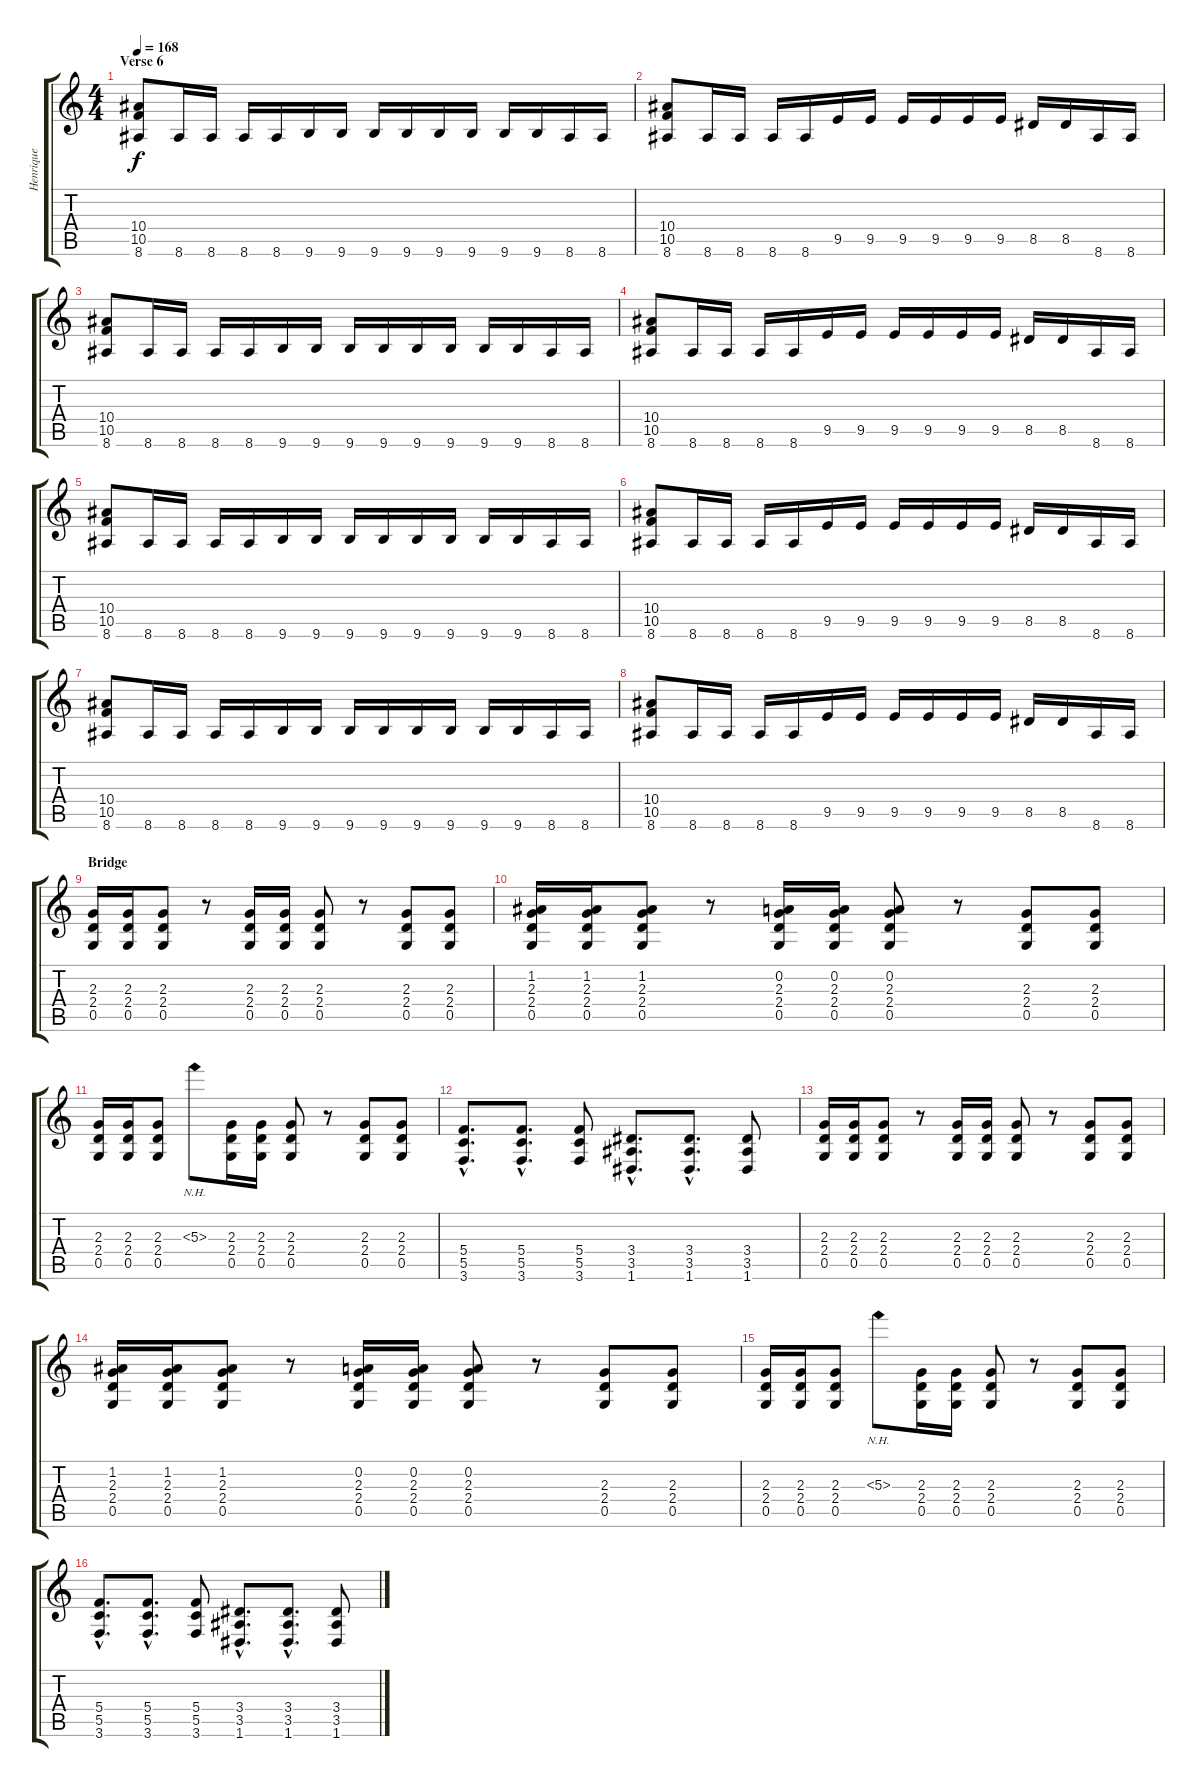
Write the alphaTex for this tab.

\track ("Henrique" "Henrique") {instrument distortionguitar}
\staff {score tabs}
\tuning (D4 A3 F3 C3 G2 D2) {hide}
\ts (4 4)
\section ("" "Verse 6")
\tempo 168
\clef g2
\ks c
(10.4 10.5 8.6).8{dy f} 8.6.16 8.6.16 8.6.16 8.6.16 9.6.16 9.6.16 9.6.16 9.6.16 9.6.16 9.6.16 9.6.16 9.6.16 8.6.16 8.6.16 |
(10.4 10.5 8.6).8 8.6.16 8.6.16 8.6.16 8.6.16 9.5.16 9.5.16 9.5.16 9.5.16 9.5.16 9.5.16 8.5.16 8.5.16 8.6.16 8.6.16 |
(10.4 10.5 8.6).8 8.6.16 8.6.16 8.6.16 8.6.16 9.6.16 9.6.16 9.6.16 9.6.16 9.6.16 9.6.16 9.6.16 9.6.16 8.6.16 8.6.16 |
(10.4 10.5 8.6).8 8.6.16 8.6.16 8.6.16 8.6.16 9.5.16 9.5.16 9.5.16 9.5.16 9.5.16 9.5.16 8.5.16 8.5.16 8.6.16 8.6.16 |
(10.4 10.5 8.6).8 8.6.16 8.6.16 8.6.16 8.6.16 9.6.16 9.6.16 9.6.16 9.6.16 9.6.16 9.6.16 9.6.16 9.6.16 8.6.16 8.6.16 |
(10.4 10.5 8.6).8 8.6.16 8.6.16 8.6.16 8.6.16 9.5.16 9.5.16 9.5.16 9.5.16 9.5.16 9.5.16 8.5.16 8.5.16 8.6.16 8.6.16 |
(10.4 10.5 8.6).8 8.6.16 8.6.16 8.6.16 8.6.16 9.6.16 9.6.16 9.6.16 9.6.16 9.6.16 9.6.16 9.6.16 9.6.16 8.6.16 8.6.16 |
(10.4 10.5 8.6).8 8.6.16 8.6.16 8.6.16 8.6.16 9.5.16 9.5.16 9.5.16 9.5.16 9.5.16 9.5.16 8.5.16 8.5.16 8.6.16 8.6.16 |
\section ("" "Bridge")
(2.3 2.4 0.5).16 (2.3 2.4 0.5).16 (2.3 2.4 0.5).8 r.8 (2.3 2.4 0.5).16 (2.3 2.4 0.5).16 (2.3 2.4 0.5).8 r.8 (2.3 2.4 0.5).8 (2.3 2.4 0.5).8 |
(1.2 2.3 2.4 0.5).16 (1.2 2.3 2.4 0.5).16 (1.2 2.3 2.4 0.5).8 r.8 (0.2 2.3 2.4 0.5).16 (0.2 2.3 2.4 0.5).16 (0.2 2.3 2.4 0.5).8 r.8 (2.3 2.4 0.5).8 (2.3 2.4 0.5).8 |
(2.3 2.4 0.5).16 (2.3 2.4 0.5).16 (2.3 2.4 0.5).8 5.3{nh}.8 (2.3 2.4 0.5).16 (2.3 2.4 0.5).16 (2.3 2.4 0.5).8 r.8 (2.3 2.4 0.5).8 (2.3 2.4 0.5).8 |
(5.4{hac} 5.5{hac} 3.6{hac}).8{d} (5.4{hac} 5.5{hac} 3.6{hac}).8{d} (5.4 5.5 3.6).8 (3.4{hac} 3.5{hac} 1.6{hac}).8{d} (3.4{hac} 3.5{hac} 1.6{hac}).8{d} (3.4 3.5 1.6).8 |
(2.3 2.4 0.5).16 (2.3 2.4 0.5).16 (2.3 2.4 0.5).8 r.8 (2.3 2.4 0.5).16 (2.3 2.4 0.5).16 (2.3 2.4 0.5).8 r.8 (2.3 2.4 0.5).8 (2.3 2.4 0.5).8 |
(1.2 2.3 2.4 0.5).16 (1.2 2.3 2.4 0.5).16 (1.2 2.3 2.4 0.5).8 r.8 (0.2 2.3 2.4 0.5).16 (0.2 2.3 2.4 0.5).16 (0.2 2.3 2.4 0.5).8 r.8 (2.3 2.4 0.5).8 (2.3 2.4 0.5).8 |
(2.3 2.4 0.5).16 (2.3 2.4 0.5).16 (2.3 2.4 0.5).8 5.3{nh}.8 (2.3 2.4 0.5).16 (2.3 2.4 0.5).16 (2.3 2.4 0.5).8 r.8 (2.3 2.4 0.5).8 (2.3 2.4 0.5).8 |
(5.4{hac} 5.5{hac} 3.6{hac}).8{d} (5.4{hac} 5.5{hac} 3.6{hac}).8{d} (5.4 5.5 3.6).8 (3.4{hac} 3.5{hac} 1.6{hac}).8{d} (3.4{hac} 3.5{hac} 1.6{hac}).8{d} (3.4 3.5 1.6).8
